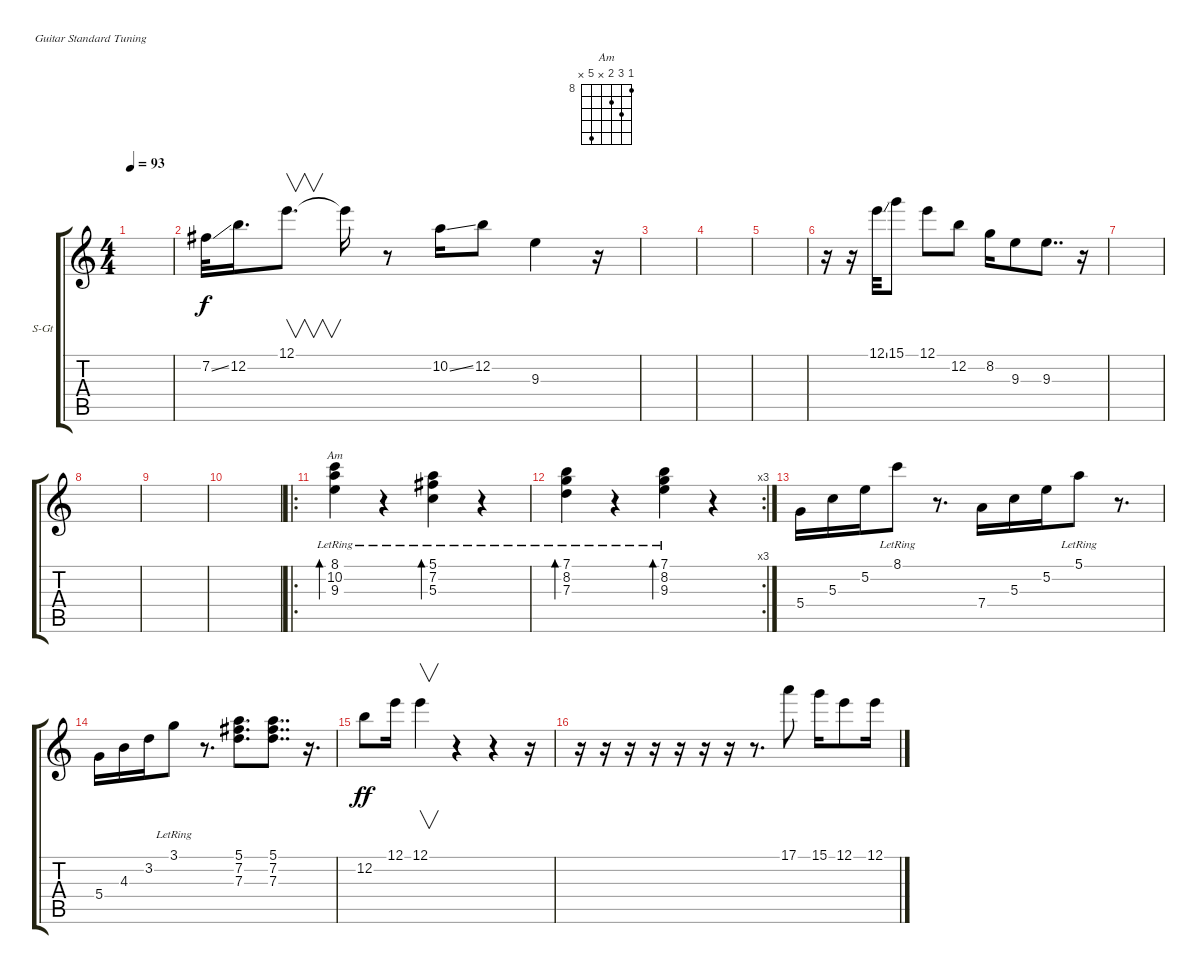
\defaultSystemsLayout 4
\bracketExtendMode groupsimilarinstruments
\firstSystemTrackNameOrientation horizontal
\otherSystemsTrackNameOrientation horizontal
\track ("Steel Guitar" "S-Gt") {instrument acousticguitarsteel}
\staff {score tabs}
\tuning (E4 B3 G3 D3 A2 E2)
\chord ("Am" 8 10 9 x 12 x) {firstfret 8}
\ts (4 4)
\tempo 93
\clef g2
\scale
0.485477
\ks c
|
\scale
0.257261 7.2{ss}.32 12.2.16{d} 12.1.8{v d} 12.1{t}.16 r.8 10.2{ss}.16 12.2.8 9.3.4 r.16 |
\scale
0.257261 |
\scale
0.333333 |
\scale
0.333333 |
\scale
0.333333 r.16 r.16 12.1{ss}.32 15.1.8 12.1.8 12.2.8 8.2.16 9.3.8 9.3.8{dd} r.16 |
\scale
0.333333 |
\scale
0.333333 |
\scale
0.333333 |
\scale
0.333333 |
\ro
\scale
0.373737 (9.3 10.2 8.1{lr}).4{bd 75 ch "Am" dy f} r.4 (5.3{lr} 7.2{lr} 5.1{lr}).4{bd 74} r.4 |
\rc 3
\scale
0.313131 (7.3{lr} 8.2{lr} 7.1{lr}).4{bd 72} r.4 (9.3{lr} 8.2{lr} 7.1{lr}).4{bd 73} r.4 |
\scale
0.333333 5.4.16 5.3.16 5.2.16 8.1{lr}.8 r.8{d} 7.4.16 5.3.16 5.2.16 5.1{lr}.8 r.8{d} |
\scale
0.333333 5.4.16 4.3.16 3.2.16 3.1{lr}.8 r.8{d} (5.1 7.2 7.3).8{d} (5.1 7.2 7.3).8{dd} r.16{d} |
\scale
0.333333 12.2.8{dy ff} 12.1.16 12.1.4{v} r.4 r.4 r.16 |
\scale
0.333333 r.16 r.16 r.16 r.16 r.16 r.16 r.16 r.8{d} 17.1.8 15.1.16 12.1.8 12.1.16
